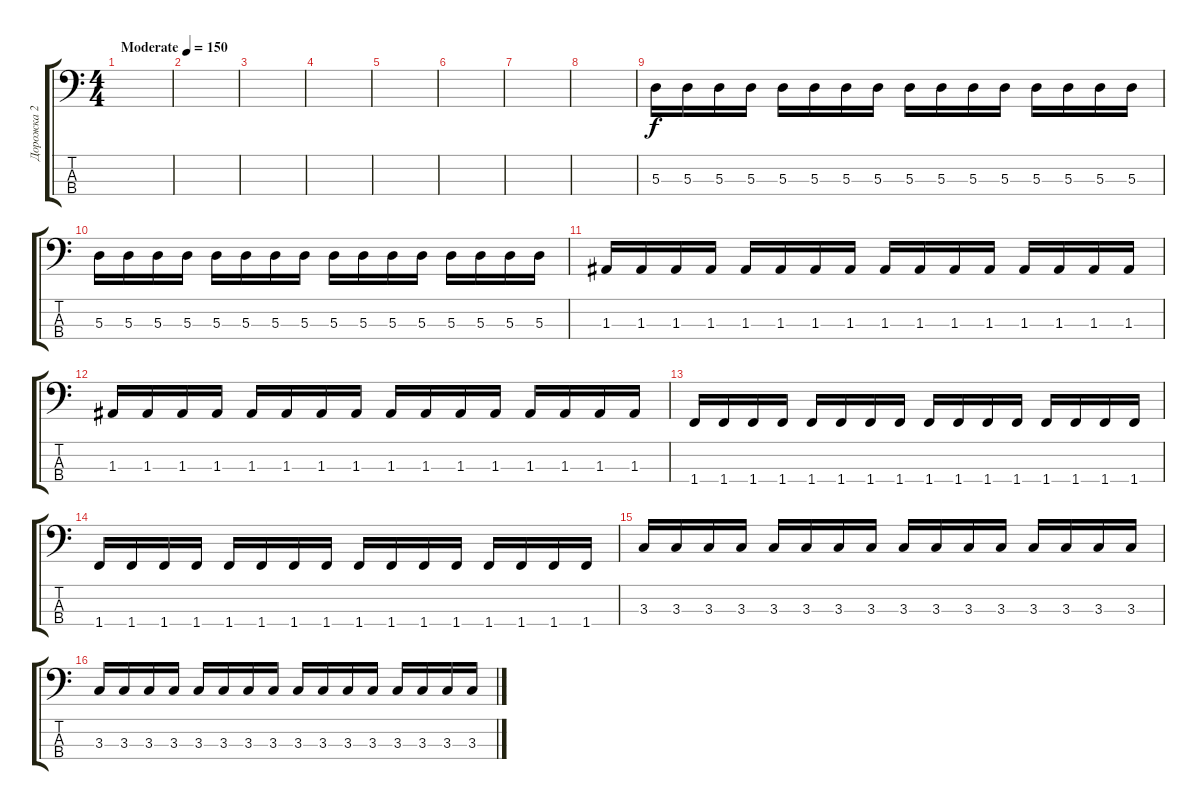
\track ("Дорожка 2" "Дорожка 2") {instrument electricbassfinger}
\staff {score tabs}
\tuning (G2 D2 A1 E1) {hide}
\ts (4 4)
\tempo (150 "Moderate")
\clef f4
\ks c
|
|
|
|
|
|
|
|
5.3.16 5.3.16 5.3.16 5.3.16 5.3.16 5.3.16 5.3.16 5.3.16 5.3.16 5.3.16 5.3.16 5.3.16 5.3.16 5.3.16 5.3.16 5.3.16 |
5.3.16 5.3.16 5.3.16 5.3.16 5.3.16 5.3.16 5.3.16 5.3.16 5.3.16 5.3.16 5.3.16 5.3.16 5.3.16 5.3.16 5.3.16 5.3.16 |
1.3.16 1.3.16 1.3.16 1.3.16 1.3.16 1.3.16 1.3.16 1.3.16 1.3.16 1.3.16 1.3.16 1.3.16 1.3.16 1.3.16 1.3.16 1.3.16 |
1.3.16 1.3.16 1.3.16 1.3.16 1.3.16 1.3.16 1.3.16 1.3.16 1.3.16 1.3.16 1.3.16 1.3.16 1.3.16 1.3.16 1.3.16 1.3.16 |
1.4.16 1.4.16 1.4.16 1.4.16 1.4.16 1.4.16 1.4.16 1.4.16 1.4.16 1.4.16 1.4.16 1.4.16 1.4.16 1.4.16 1.4.16 1.4.16 |
1.4.16 1.4.16 1.4.16 1.4.16 1.4.16 1.4.16 1.4.16 1.4.16 1.4.16 1.4.16 1.4.16 1.4.16 1.4.16 1.4.16 1.4.16 1.4.16 |
3.3.16 3.3.16 3.3.16 3.3.16 3.3.16 3.3.16 3.3.16 3.3.16 3.3.16 3.3.16 3.3.16 3.3.16 3.3.16 3.3.16 3.3.16 3.3.16 |
3.3.16 3.3.16 3.3.16 3.3.16 3.3.16 3.3.16 3.3.16 3.3.16 3.3.16 3.3.16 3.3.16 3.3.16 3.3.16 3.3.16 3.3.16 3.3.16
